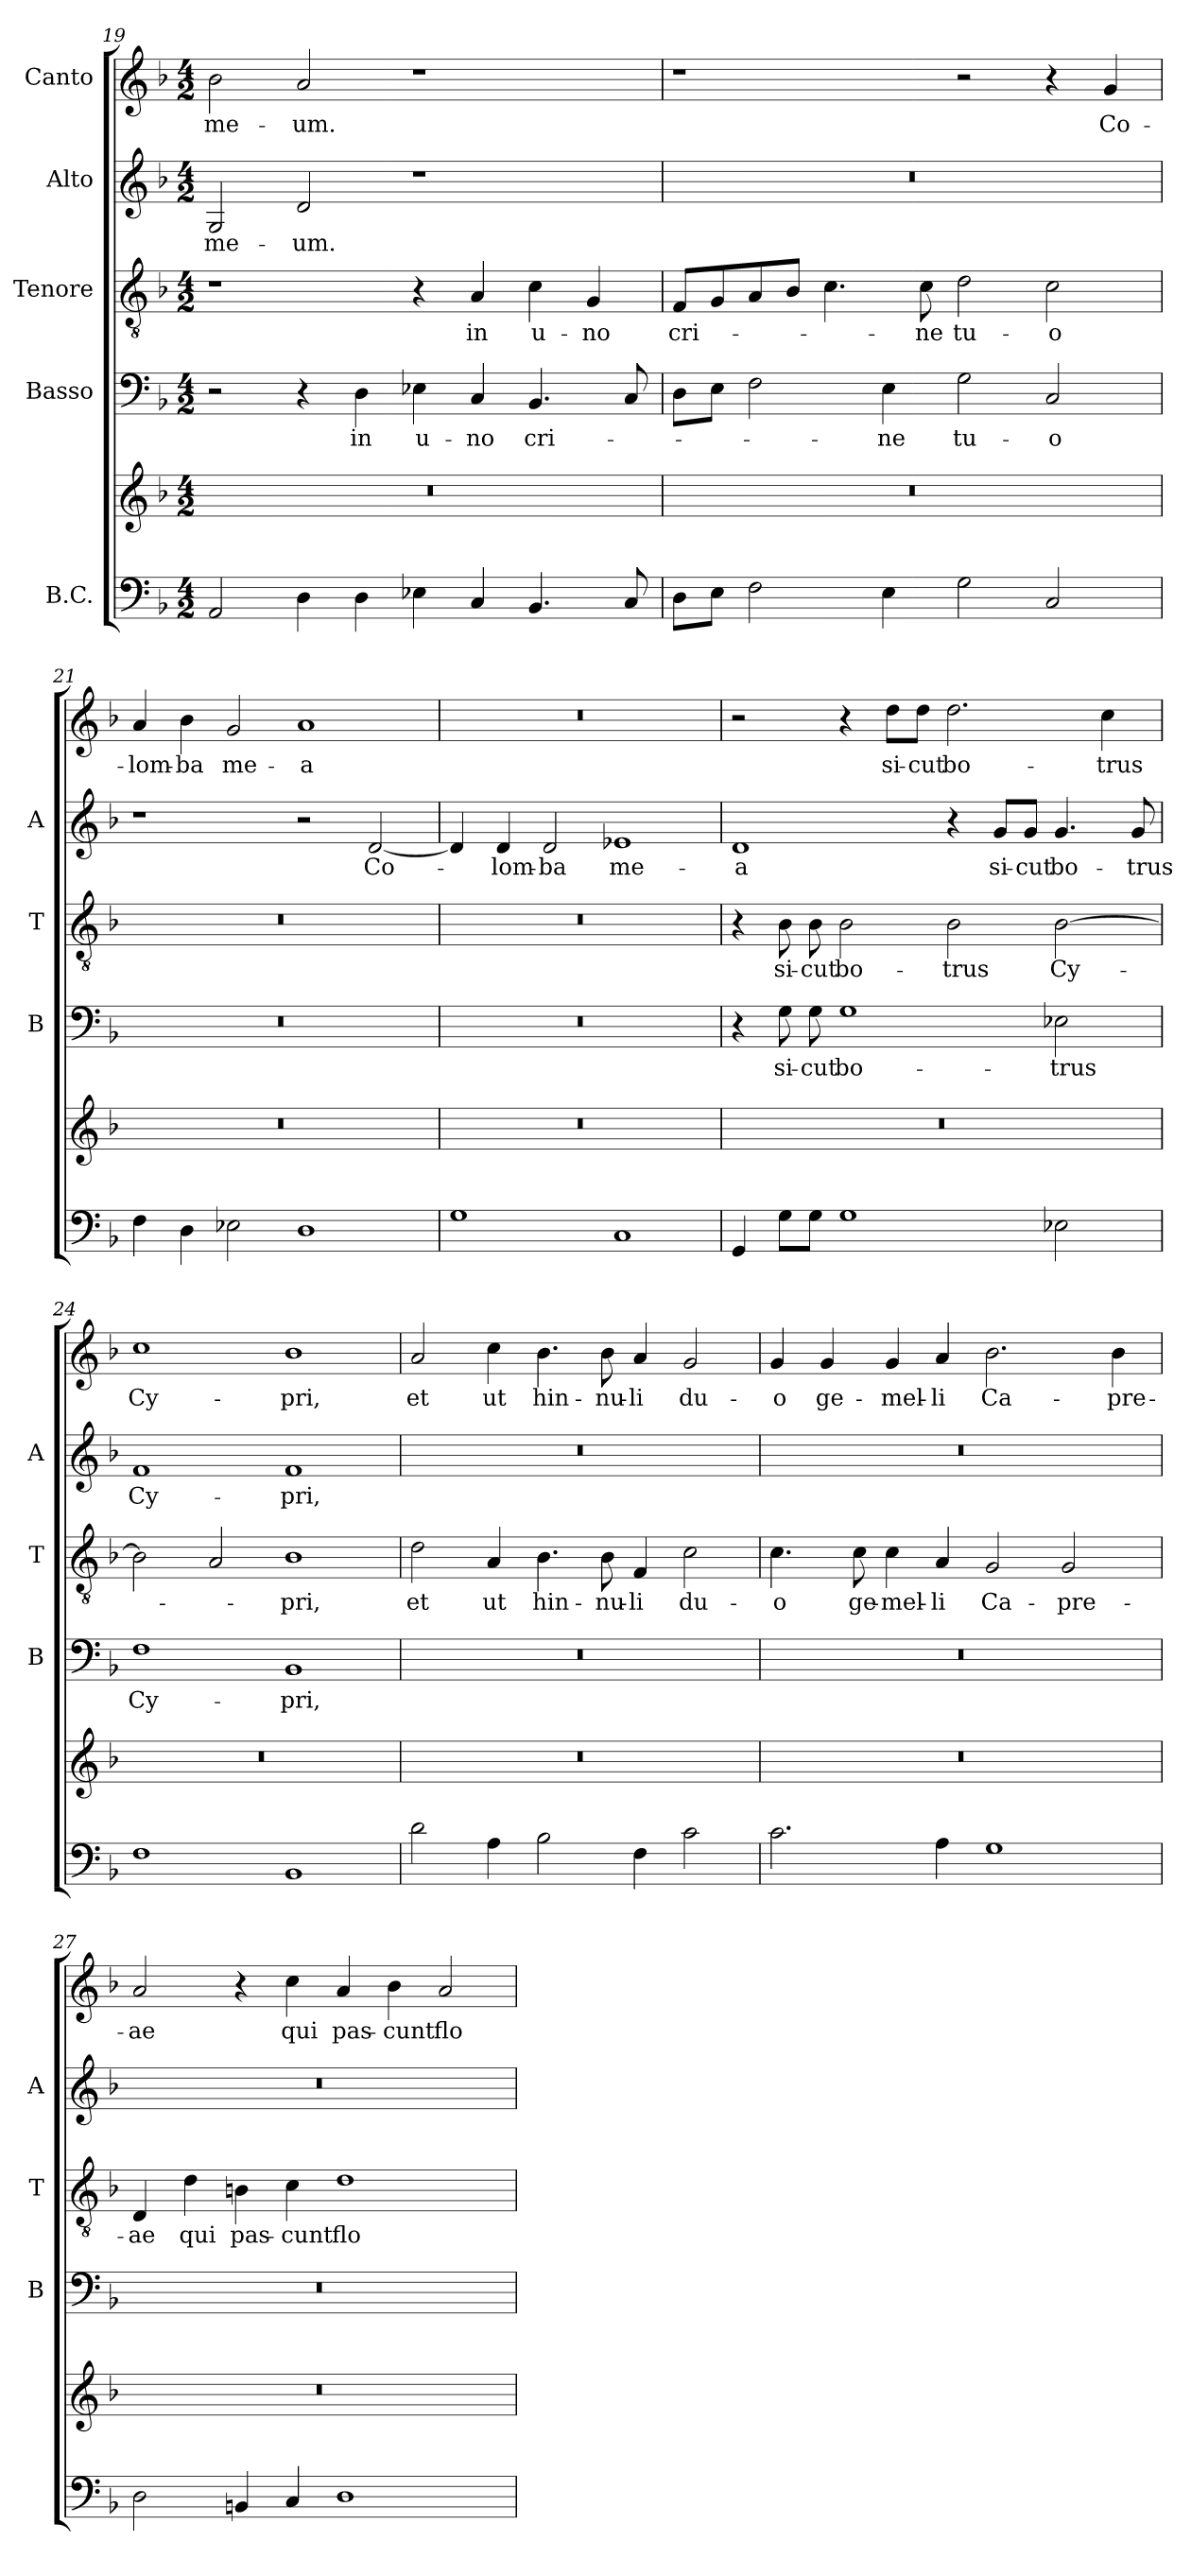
**kern	**kern	**kern	**text	**kern	**text	**kern	**text	**kern	**text
*part5	*part5	*part4	*part4	*part3	*part3	*part2	*part2	*part1	*part1
*staff6	*staff5	*staff4	*staff4	*staff3	*staff3	*staff2	*staff2	*staff1	*staff1
*I"B.C.	*	*I"Basso	*	*I"Tenore	*	*I"Alto	*	*I"Canto	*
*	*	*I'B	*	*I'T	*	*I'A	*	*	*
!!LO:LB:g=z
*clefF4	*clefG2	*clefF4	*	*clefGv2	*	*clefG2	*	*clefG2	*
*k[b-]	*k[b-]	*k[b-]	*	*k[b-]	*	*k[b-]	*	*k[b-]	*
*F:	*F:	*F:	*	*F:	*	*F:	*	*F:	*
*M4/2	*M4/2	*M4/2	*	*M4/2	*	*M4/2	*	*M4/2	*
=19	=19	=19	=19	=19	=19	=19	=19	=19	=19
!	!	!	!	!	!	!	!LO:LY:b	!	!LO:LY:b
2AA/	0r	2r	.	1r	.	2G/	me-	2b-\	me-
!	!	!	!	!	!	!	!LO:LY:b	!	!LO:LY:b
4D\	.	4r	.	.	.	2d/	-um.	2a/	-um.
!	!	!	!LO:LY:b	!	!	!	!	!	!
4D\	.	4D\	in	.	.	.	.	.	.
!	!	!	!LO:LY:b	!	!	!	!	!	!
4E-X\	.	4E-X\	u-	4r	.	1r	.	1r	.
!	!	!	!LO:LY:b	!	!LO:LY:b	!	!	!	!
4C/	.	4C/	-no	4A/	in	.	.	.	.
!	!	!	!LO:LY:b	!	!LO:LY:b	!	!	!	!
4.BB-/	.	4.BB-/	cri-	4c\	u-	.	.	.	.
!	!	!	!	!	!LO:LY:b	!	!	!	!
.	.	.	.	4G/	-no	.	.	.	.
8C/	.	8C/	.	.	.	.	.	.	.
=20	=20	=20	=20	=20	=20	=20	=20	=20	=20
!	!	!	!	!	!LO:LY:b	!	!	!	!
8D\L	0r	8D\L	.	8F/L	cri-	0r	.	1r	.
8E\J	.	8E\J	.	8G/	.	.	.	.	.
2F\	.	2F\	.	8A/	.	.	.	.	.
.	.	.	.	8B-/J	.	.	.	.	.
.	.	.	.	4.c\	.	.	.	.	.
!	!	!	!LO:LY:b	!	!	!	!	!	!
4E\	.	4E\	-ne	.	.	.	.	.	.
!	!	!	!	!	!LO:LY:b	!	!	!	!
.	.	.	.	8c\	-ne	.	.	.	.
!	!	!	!LO:LY:b	!	!LO:LY:b	!	!	!	!
2G\	.	2G\	tu-	2d\	tu-	.	.	2r	.
!	!	!	!LO:LY:b	!	!LO:LY:b	!	!	!	!
2C/	.	2C/	-o	2c\	-o	.	.	4r	.
!	!	!	!	!	!	!	!	!	!LO:LY:b
.	.	.	.	.	.	.	.	4g/	Co-
=21	=21	=21	=21	=21	=21	=21	=21	=21	=21
!	!	!	!	!	!	!	!	!	!LO:LY:b
4F\	0r	0r	.	0r	.	1r	.	4a/	-lom-
!	!	!	!	!	!	!	!	!	!LO:LY:b
4D\	.	.	.	.	.	.	.	4b-\	-ba
!	!	!	!	!	!	!	!	!	!LO:LY:b
2E-X\	.	.	.	.	.	.	.	2g/	me-
!	!	!	!	!	!	!	!	!	!LO:LY:b
1D	.	.	.	.	.	2r	.	1a	-a
!	!	!	!	!	!	!	!LO:LY:b	!	!
.	.	.	.	.	.	[2d/	Co-	.	.
!!LO:PB:g=z
=22	=22	=22	=22	=22	=22	=22	=22	=22	=22
1G	0r	0r	.	0r	.	4d/]	.	0r	.
!	!	!	!	!	!	!	!LO:LY:b	!	!
.	.	.	.	.	.	4d/	-lom-	.	.
!	!	!	!	!	!	!	!LO:LY:b	!	!
.	.	.	.	.	.	2d/	-ba	.	.
!	!	!	!	!	!	!	!LO:LY:b	!	!
1C	.	.	.	.	.	1e-X	me-	.	.
=23	=23	=23	=23	=23	=23	=23	=23	=23	=23
!	!	!	!	!	!	!	!LO:LY:b	!	!
4GG/	0r	4r	.	4r	.	1d	-a	2r	.
!	!	!	!LO:LY:b	!	!LO:LY:b	!	!	!	!
8G\L	.	8G\	si-	8B-\	si-	.	.	.	.
!	!	!	!LO:LY:b	!	!LO:LY:b	!	!	!	!
8G\J	.	8G\	-cut	8B-\	-cut	.	.	.	.
!	!	!	!LO:LY:b	!	!LO:LY:b	!	!	!	!
1G	.	1G	bo-	2B-\	bo-	.	.	4r	.
!	!	!	!	!	!	!	!	!	!LO:LY:b
.	.	.	.	.	.	.	.	8dd\L	si-
!	!	!	!	!	!	!	!	!	!LO:LY:b
.	.	.	.	.	.	.	.	8dd\J	-cut
!	!	!	!	!	!LO:LY:b	!	!	!	!LO:LY:b
.	.	.	.	2B-\	-trus	4r	.	2.dd\	bo-
!	!	!	!	!	!	!	!LO:LY:b	!	!
.	.	.	.	.	.	8g/L	si-	.	.
!	!	!	!	!	!	!	!LO:LY:b	!	!
.	.	.	.	.	.	8g/J	-cut	.	.
!	!	!	!LO:LY:b	!	!LO:LY:b	!	!LO:LY:b	!	!
2E-X\	.	2E-X\	-trus	[2B-\	Cy-	4.g/	bo-	.	.
!	!	!	!	!	!	!	!	!	!LO:LY:b
.	.	.	.	.	.	.	.	4cc\	-trus
!	!	!	!	!	!	!	!LO:LY:b	!	!
.	.	.	.	.	.	8g/	-trus	.	.
=24	=24	=24	=24	=24	=24	=24	=24	=24	=24
!	!	!	!LO:LY:b	!	!	!	!LO:LY:b	!	!LO:LY:b
1F	0r	1F	Cy-	2B-\]	.	1f	Cy-	1cc	Cy-
.	.	.	.	2A/	.	.	.	.	.
!	!	!	!LO:LY:b	!	!LO:LY:b	!	!LO:LY:b	!	!LO:LY:b
1BB-	.	1BB-	-pri,	1B-	-pri,	1f	-pri,	1b-	-pri,
!!LO:LB:g=z
=25	=25	=25	=25	=25	=25	=25	=25	=25	=25
!	!	!	!	!	!LO:LY:b	!	!	!	!LO:LY:b
2d\	0r	0r	.	2d\	et	0r	.	2a/	et
!	!	!	!	!	!LO:LY:b	!	!	!	!LO:LY:b
4A\	.	.	.	4A/	ut	.	.	4cc\	ut
!	!	!	!	!	!LO:LY:b	!	!	!	!LO:LY:b
2B-\	.	.	.	4.B-\	hin-	.	.	4.b-\	hin-
!	!	!	!	!	!LO:LY:b	!	!	!	!LO:LY:b
.	.	.	.	8B-\	-nu-	.	.	8b-\	-nu-
!	!	!	!	!	!LO:LY:b	!	!	!	!LO:LY:b
4F\	.	.	.	4F/	-li	.	.	4a/	-li
!	!	!	!	!	!LO:LY:b	!	!	!	!LO:LY:b
2c\	.	.	.	2c\	du-	.	.	2g/	du-
=26	=26	=26	=26	=26	=26	=26	=26	=26	=26
!	!	!	!	!	!LO:LY:b	!	!	!	!LO:LY:b
2.c\	0r	0r	.	4.c\	-o	0r	.	4g/	-o
!	!	!	!	!	!	!	!	!	!LO:LY:b
.	.	.	.	.	.	.	.	4g/	ge-
!	!	!	!	!	!LO:LY:b	!	!	!	!
.	.	.	.	8c\	ge-	.	.	.	.
!	!	!	!	!	!LO:LY:b	!	!	!	!LO:LY:b
.	.	.	.	4c\	-mel-	.	.	4g/	-mel-
!	!	!	!	!	!LO:LY:b	!	!	!	!LO:LY:b
4A\	.	.	.	4A/	-li	.	.	4a/	-li
!	!	!	!	!	!LO:LY:b	!	!	!	!LO:LY:b
1G	.	.	.	2G/	Ca-	.	.	2.b-\	Ca-
!	!	!	!	!	!LO:LY:b	!	!	!	!
.	.	.	.	2G/	-pre-	.	.	.	.
!	!	!	!	!	!	!	!	!	!LO:LY:b
.	.	.	.	.	.	.	.	4b-\	-pre-
=27	=27	=27	=27	=27	=27	=27	=27	=27	=27
!	!	!	!	!	!LO:LY:b	!	!	!	!LO:LY:b
2D\	0r	0r	.	4D/	-ae	0r	.	2a/	-ae
!	!	!	!	!	!LO:LY:b	!	!	!	!
.	.	.	.	4d\	qui	.	.	.	.
!	!	!	!	!	!LO:LY:b	!	!	!	!
4BBn/	.	.	.	4Bn\	pas-	.	.	4r	.
!	!	!	!	!	!LO:LY:b	!	!	!	!LO:LY:b
4C/	.	.	.	4c\	-cunt	.	.	4cc\	qui
!	!	!	!	!	!LO:LY:b	!	!	!	!LO:LY:b
1D	.	.	.	1d	flo-	.	.	4a/	pas-
!	!	!	!	!	!	!	!	!	!LO:LY:b
.	.	.	.	.	.	.	.	4b-\	-cunt
!	!	!	!	!	!	!	!	!	!LO:LY:b
.	.	.	.	.	.	.	.	2a/	flo-
=	=	=	=	=	=	=	=	=	=
*-	*-	*-	*-	*-	*-	*-	*-	*-	*-
